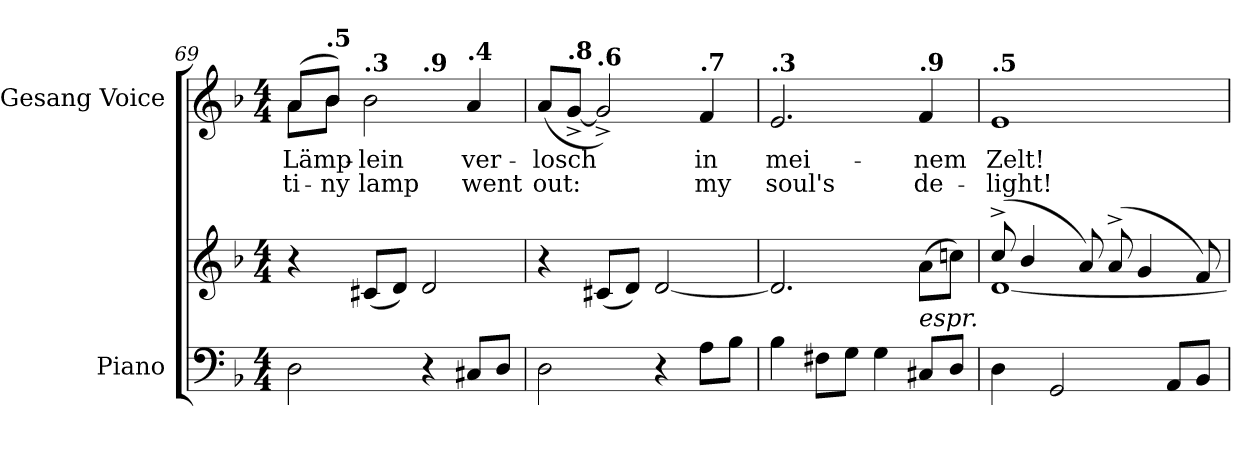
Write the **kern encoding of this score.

**kern	**kern	**kern	**text	**text
*part2	*part2	*part1	*part1	*part1
*staff3	*staff2	*staff1	*staff1	*staff1
*I"Piano	*	*I"Gesang Voice	*	*
*I'Pno	*	*	*	*
!!LO:PB:g=z
*clefF4	*clefG2	*clefG2	*	*
*k[b-]	*k[b-]	*k[b-]	*	*
*M4/4	*M4/4	*M4/4	*	*
*MM64	*MM64	*MM64	*	*
=69	=69	=69	=69	=69
!	!	!LO:TX:a:i:t=ritornare al Tempo I.	!	!
!	!	!LO:TX:a:t=zum Tempo I. zurückkehrend	!	!
!	!	!LO:TX:a:B:t=.8	!	!
!	!	!	!LO:LY:b	!LO:LY:b
*	*	*^	*	*
2D\	4r	(>8a/L	8a\L	Lämp-	ti-
*	*	*MM64	*	*	*
!	!	!LO:TX:a:B:t=.5	!	!	!
!	!	!	!	!	!LO:LY:b
.	.	8b-/J)	8b-\J	.	-ny
*	*	*MM64	*	*	*
!	!	!LO:TX:a:B:t=.3	!	!	!
!	!	!	!	!LO:LY:b	!LO:LY:b
.	(<8c#X/L	2b-\	4ryy	-lein	lamp
.	8d/J)	.	.	.	.
*	*	*MM63	*	*	*
!	!	!	!LO:TX:a:B:t=.9	!	!
4r	2d/	.	2ryy	.	.
*	*	*MM63	*	*	*
!	!	!LO:TX:a:B:t=.4	!	!	!
!	!	!	!	!LO:LY:b	!LO:LY:b
8C#X/L	.	4a/	.	ver-	went
8D/J	.	.	.	.	.
*	*	*v	*v	*	*
=70	=70	=70	=70	=70
*	*	*MM63	*	*
!	!	!	!LO:LY:b	!LO:LY:b
2D\	4r	(<8a/L	-losch	out:
*	*	*MM62	*	*
!	!	!LO:TX:a:B:t=.8	!	!
.	.	[8g^/J	.	.
*	*	*MM62	*	*
!	!	!LO:TX:a:B:t=.6	!	!
.	(<8c#X/L	2g^/])	.	.
.	8d/J)	.	.	.
4r	[2d/	.	.	.
*	*	*MM61	*	*
!	!	!LO:TX:a:B:t=.7	!	!
!	!	!	!LO:LY:b	!LO:LY:b
8A\L	.	4f/	in	my
8B-\J	.	.	.	.
=71	=71	=71	=71	=71
*	*	*MM61	*	*
!	!	!LO:TX:a:B:t=.3	!	!
!	!	!	!LO:LY:b	!LO:LY:b
4B-\	2.d/]	2.e/	mei-	soul's
8F#X\L	.	.	.	.
8G\J	.	.	.	.
4G\	.	.	.	.
*	*	*MM59	*	*
!	!	!LO:TX:a:B:t=.9	!	!
!LO:TX:a:i:t=espr.	!	!	!	!
!	!	!	!LO:LY:b	!LO:LY:b
8C#X/L	(>8a\L	4f/	-nem	de-
8D/J	8ccn\J)	.	.	.
=72	=72	=72	=72	=72
*	*	*MM59	*	*
*	*^	*	*	*
!	!	!	!LO:TX:a:B:t=.5	!	!
!	!	!	!	!LO:LY:b	!LO:LY:b
4D\	(>8cc^/	[1d	1e	Zelt!	-light!
.	4b-/	.	.	.	.
2GG/	.	.	.	.	.
.	8a/)	.	.	.	.
.	(>8a^/	.	.	.	.
.	4g/	.	.	.	.
8AA/L	.	.	.	.	.
8BB-/J	8f/)	.	.	.	.
*	*v	*v	*	*	*
=	=	=	=	=
*-	*-	*-	*-	*-
